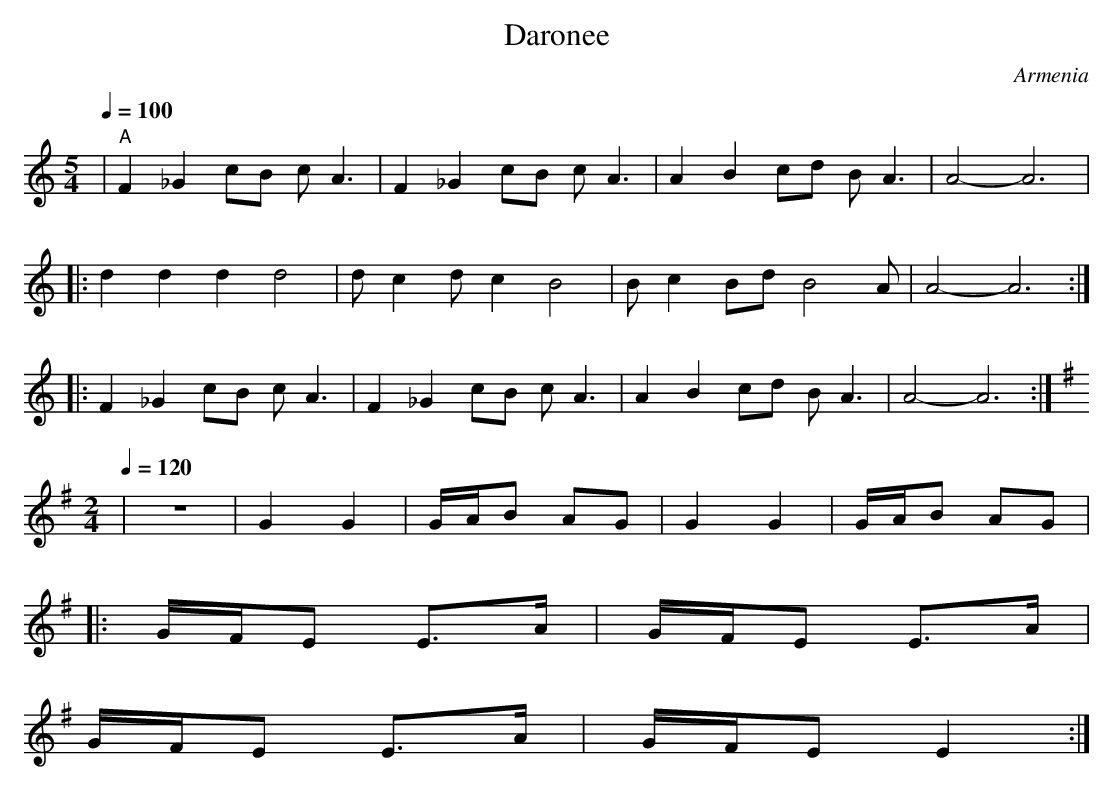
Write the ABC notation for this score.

X:1
T:Daronee
O:Armenia
L:1/8
M:5/4
Q:1/4=100
K:Am
| "A" F2 _G2 cB cA3| F2 _G2 cB cA3| A2 B2 cd BA3|A4-A6|
|:d2 d2 d2 d4| d c2 d c2 B4|Bc2 Bd B4 A| A4-A6:|
|:F2 _G2 cB cA3| F2 _G2 cB cA3| A2 B2 cd BA3|A4-A6:|
L:1/8
M:2/4
K:Em
Q:1/4=120
|z4|G2 G2|G/A/B AG| G2 G2|G/A/B AG|
|:G/F/E E>A| G/F/E E>A|
G/F/E E>A| G/F/E E2:|
